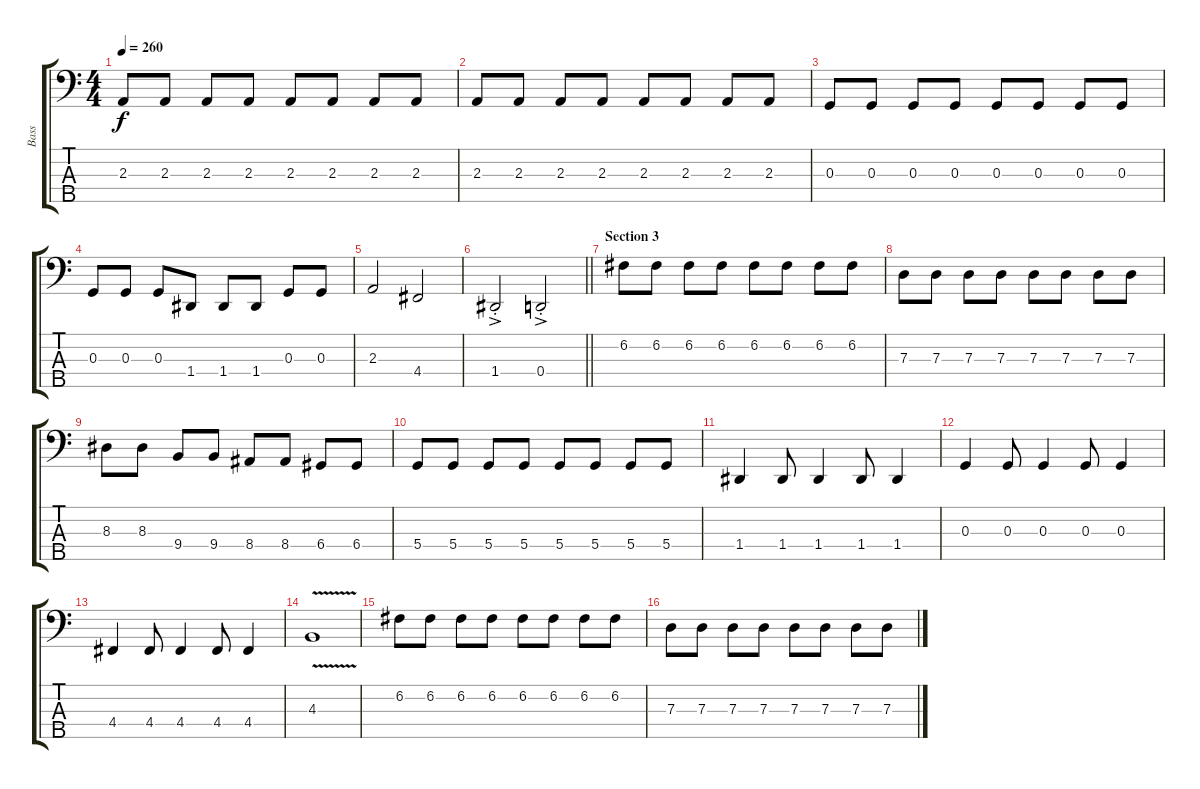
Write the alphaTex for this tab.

\track ("Bass" "Bass") {instrument electricbassfinger}
\staff {score tabs}
\tuning (F2 C2 G1 D1 A0) {hide}
\ts (4 4)
\tempo 260
\clef f4
\ks c
2.3.8{dy f} 2.3.8 2.3.8 2.3.8 2.3.8 2.3.8 2.3.8 2.3.8 |
2.3.8 2.3.8 2.3.8 2.3.8 2.3.8 2.3.8 2.3.8 2.3.8 |
0.3.8 0.3.8 0.3.8 0.3.8 0.3.8 0.3.8 0.3.8 0.3.8 |
0.3.8 0.3.8 0.3.8 1.4.8 1.4.8 1.4.8 0.3.8 0.3.8 |
2.3.2 4.4.2 |
\barLineRight lightlight
1.4{ac st}.2 0.4{ac st}.2 |
\section ("" "Section 3")
6.2.8 6.2.8 6.2.8 6.2.8 6.2.8 6.2.8 6.2.8 6.2.8 |
7.3.8 7.3.8 7.3.8 7.3.8 7.3.8 7.3.8 7.3.8 7.3.8 |
8.3.8 8.3.8 9.4.8 9.4.8 8.4.8 8.4.8 6.4.8 6.4.8 |
5.4.8 5.4.8 5.4.8 5.4.8 5.4.8 5.4.8 5.4.8 5.4.8 |
1.4.4 1.4.8 1.4.4 1.4.8 1.4.4 |
0.3.4 0.3.8 0.3.4 0.3.8 0.3.4 |
4.4.4 4.4.8 4.4.4 4.4.8 4.4.4 |
4.3{v}.1 |
6.2.8 6.2.8 6.2.8 6.2.8 6.2.8 6.2.8 6.2.8 6.2.8 |
7.3.8 7.3.8 7.3.8 7.3.8 7.3.8 7.3.8 7.3.8 7.3.8
